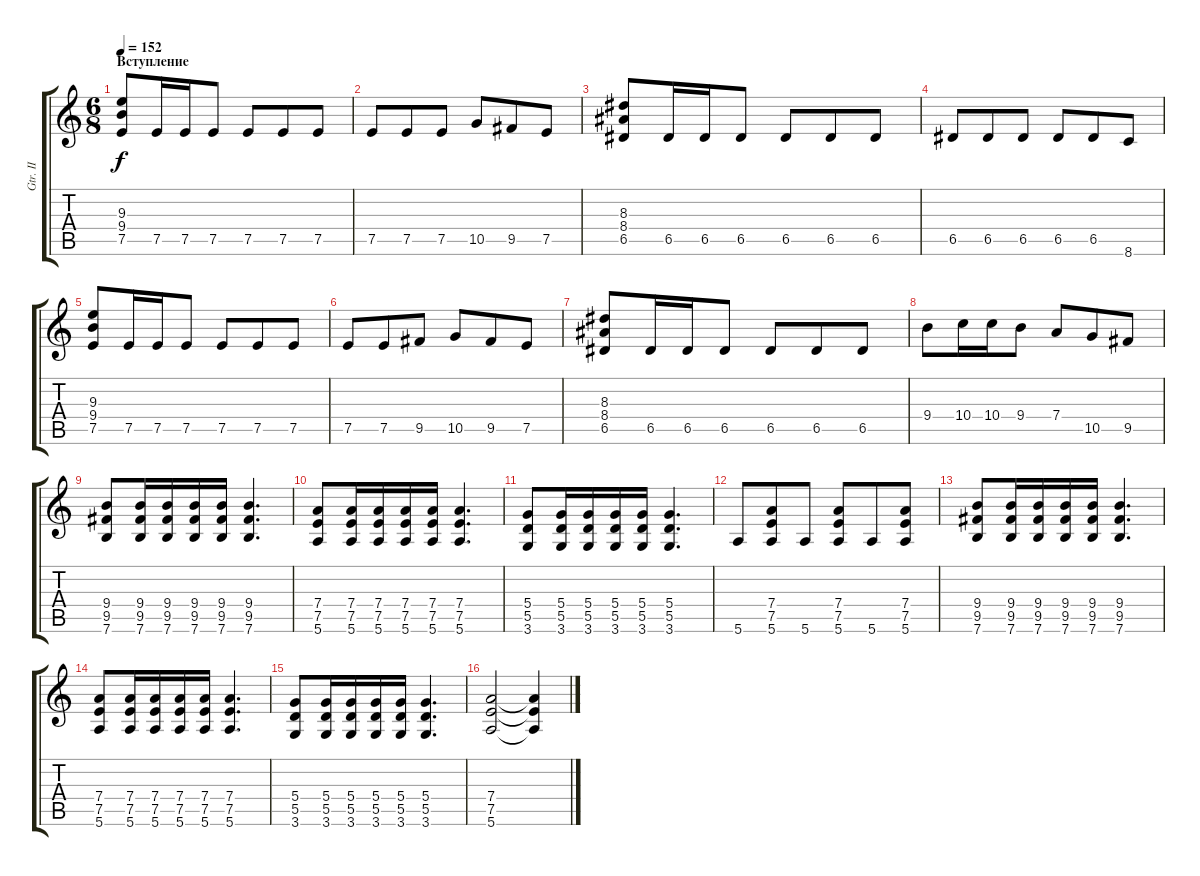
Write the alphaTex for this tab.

\track ("Gtr. II" "Gtr. II") {instrument distortionguitar}
\staff {score tabs}
\tuning (E4 B3 G3 D3 A2 E2) {hide}
\ts (6 8)
\section ("" "Вступление")
\tempo 152
\clef g2
\ks c
(9.3 9.4 7.5).8{dy f instrument distortionguitar} 7.5.16 7.5.16 7.5.8 7.5.8 7.5.8 7.5.8 |
7.5.8 7.5.8 7.5.8 10.5.8 9.5.8 7.5.8 |
(8.3 8.4 6.5).8 6.5.16 6.5.16 6.5.8 6.5.8 6.5.8 6.5.8 |
6.5.8 6.5.8 6.5.8 6.5.8 6.5.8 8.6.8 |
(9.3 9.4 7.5).8 7.5.16 7.5.16 7.5.8 7.5.8 7.5.8 7.5.8 |
7.5.8 7.5.8 9.5.8 10.5.8 9.5.8 7.5.8 |
(8.3 8.4 6.5).8 6.5.16 6.5.16 6.5.8 6.5.8 6.5.8 6.5.8 |
9.4.8 10.4.16 10.4.16 9.4.8 7.4.8 10.5.8 9.5.8 |
(9.4 9.5 7.6).8 (9.4 9.5 7.6).16 (9.4 9.5 7.6).16 (9.4 9.5 7.6).16 (9.4 9.5 7.6).16 (9.4 9.5 7.6).4{d} |
(7.4 7.5 5.6).8 (7.4 7.5 5.6).16 (7.4 7.5 5.6).16 (7.4 7.5 5.6).16 (7.4 7.5 5.6).16 (7.4 7.5 5.6).4{d} |
(5.4 5.5 3.6).8 (5.4 5.5 3.6).16 (5.4 5.5 3.6).16 (5.4 5.5 3.6).16 (5.4 5.5 3.6).16 (5.4 5.5 3.6).4{d} |
5.6.8 (7.4 7.5 5.6).8 5.6.8 (7.4 7.5 5.6).8 5.6.8 (7.4 7.5 5.6).8 |
(9.4 9.5 7.6).8 (9.4 9.5 7.6).16 (9.4 9.5 7.6).16 (9.4 9.5 7.6).16 (9.4 9.5 7.6).16 (9.4 9.5 7.6).4{d} |
(7.4 7.5 5.6).8 (7.4 7.5 5.6).16 (7.4 7.5 5.6).16 (7.4 7.5 5.6).16 (7.4 7.5 5.6).16 (7.4 7.5 5.6).4{d} |
(5.4 5.5 3.6).8 (5.4 5.5 3.6).16 (5.4 5.5 3.6).16 (5.4 5.5 3.6).16 (5.4 5.5 3.6).16 (5.4 5.5 3.6).4{d} |
(7.4 7.5 5.6).2 (7.4{t} 7.5{t} 5.6{t}).4
